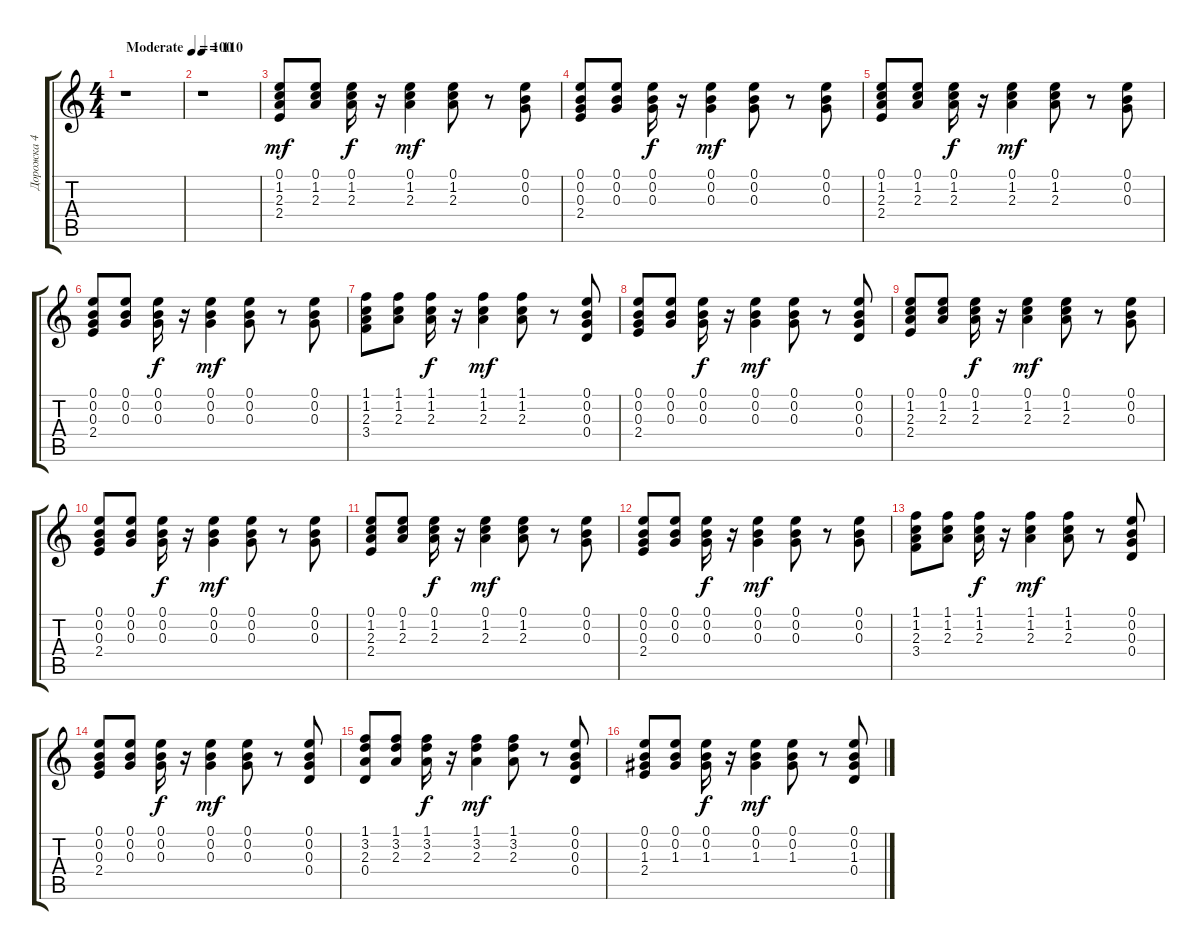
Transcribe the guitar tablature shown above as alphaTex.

\track ("Дорожка 4" "Дорожка 4") {instrument acousticguitarsteel}
\staff {score tabs}
\tuning (E4 B3 G3 D3 A2 E2) {hide}
\ts (4 4)
\tempo (100 "Moderate")
\clef g2
\ks c
r.1{dy mf instrument acousticguitarsteel} |
\tempo 110
r.1 |
(0.1 1.2 2.3 2.4).8 (0.1 1.2 2.3).8 (0.1 1.2 2.3).16{dy f} r.16 (0.1 1.2 2.3).4{dy mf} (0.1 1.2 2.3).8 r.8 (0.1 0.2 0.3).8 |
(0.1 0.2 0.3 2.4).8 (0.1 0.2 0.3).8 (0.1 0.2 0.3).16{dy f} r.16 (0.1 0.2 0.3).4{dy mf} (0.1 0.2 0.3).8 r.8 (0.1 0.2 0.3).8 |
(0.1 1.2 2.3 2.4).8 (0.1 1.2 2.3).8 (0.1 1.2 2.3).16{dy f} r.16 (0.1 1.2 2.3).4{dy mf} (0.1 1.2 2.3).8 r.8 (0.1 0.2 0.3).8 |
(0.1 0.2 0.3 2.4).8 (0.1 0.2 0.3).8 (0.1 0.2 0.3).16{dy f} r.16 (0.1 0.2 0.3).4{dy mf} (0.1 0.2 0.3).8 r.8 (0.1 0.2 0.3).8 |
(1.1 1.2 2.3 3.4).8 (1.1 1.2 2.3).8 (1.1 1.2 2.3).16{dy f} r.16 (1.1 1.2 2.3).4{dy mf} (1.1 1.2 2.3).8 r.8 (0.1 0.2 0.3 0.4).8 |
(0.1 0.2 0.3 2.4).8 (0.1 0.2 0.3).8 (0.1 0.2 0.3).16{dy f} r.16 (0.1 0.2 0.3).4{dy mf} (0.1 0.2 0.3).8 r.8 (0.1 0.2 0.3 0.4).8 |
(0.1 1.2 2.3 2.4).8 (0.1 1.2 2.3).8 (0.1 1.2 2.3).16{dy f} r.16 (0.1 1.2 2.3).4{dy mf} (0.1 1.2 2.3).8 r.8 (0.1 0.2 0.3).8 |
(0.1 0.2 0.3 2.4).8 (0.1 0.2 0.3).8 (0.1 0.2 0.3).16{dy f} r.16 (0.1 0.2 0.3).4{dy mf} (0.1 0.2 0.3).8 r.8 (0.1 0.2 0.3).8 |
(0.1 1.2 2.3 2.4).8 (0.1 1.2 2.3).8 (0.1 1.2 2.3).16{dy f} r.16 (0.1 1.2 2.3).4{dy mf} (0.1 1.2 2.3).8 r.8 (0.1 0.2 0.3).8 |
(0.1 0.2 0.3 2.4).8 (0.1 0.2 0.3).8 (0.1 0.2 0.3).16{dy f} r.16 (0.1 0.2 0.3).4{dy mf} (0.1 0.2 0.3).8 r.8 (0.1 0.2 0.3).8 |
(1.1 1.2 2.3 3.4).8 (1.1 1.2 2.3).8 (1.1 1.2 2.3).16{dy f} r.16 (1.1 1.2 2.3).4{dy mf} (1.1 1.2 2.3).8 r.8 (0.1 0.2 0.3 0.4).8 |
(0.1 0.2 0.3 2.4).8 (0.1 0.2 0.3).8 (0.1 0.2 0.3).16{dy f} r.16 (0.1 0.2 0.3).4{dy mf} (0.1 0.2 0.3).8 r.8 (0.1 0.2 0.3 0.4).8 |
(1.1 3.2 2.3 0.4).8 (1.1 3.2 2.3).8 (1.1 3.2 2.3).16{dy f} r.16 (1.1 3.2 2.3).4{dy mf} (1.1 3.2 2.3).8 r.8 (0.1 0.2 0.3 0.4).8 |
(0.1 0.2 1.3 2.4).8 (0.1 0.2 1.3).8 (0.1 0.2 1.3).16{dy f} r.16 (0.1 0.2 1.3).4{dy mf} (0.1 0.2 1.3).8 r.8 (0.1 0.2 1.3 0.4).8
